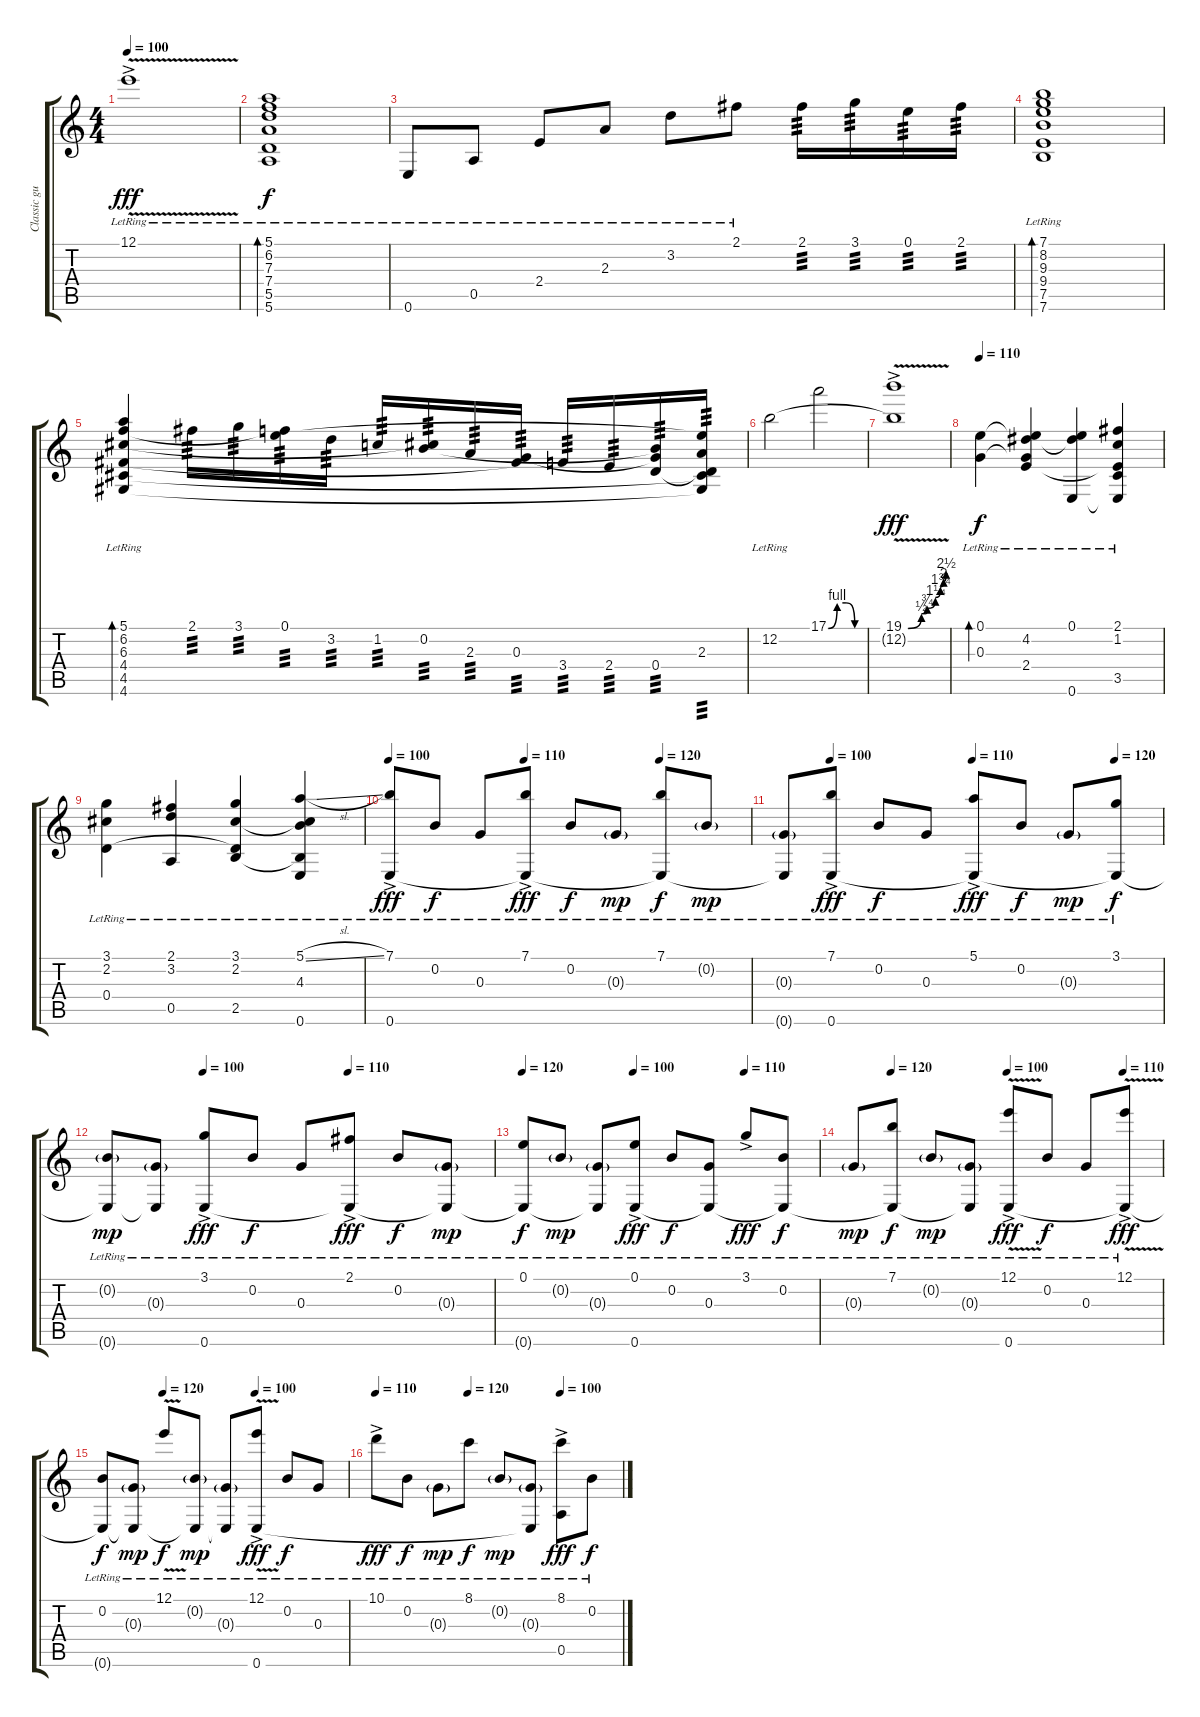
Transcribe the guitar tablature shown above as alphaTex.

\track ("Classic guitar" "Classic gu") {instrument acousticguitarnylon}
\staff {score tabs}
\tuning (E4 B3 G3 D3 A2 E2) {hide}
\ts (4 4)
\tempo 100
\clef g2
\ks c
12.1{v ac lr}.1{dy fff instrument acousticguitarnylon} |
(5.1{lr} 6.2{lr} 7.3{lr} 7.4{lr} 5.5{lr} 5.6{lr}).1{bd 480 dy f} |
0.6{lr}.8 0.5{lr}.8 2.4{lr}.8 2.3{lr}.8 3.2{lr}.8 2.1{lr}.8 2.1.16{tp 3} 3.1.16{tp 3} 0.1.16{tp 3} 2.1.16{tp 3} |
(7.1{lr} 8.2{lr} 9.3{lr} 9.4{lr} 7.5{lr} 7.6).1{bd 120} |
(5.1{lr} 6.2{lr} 6.3{lr} 4.4{lr} 4.5{lr} 4.6{lr}).4{bd 480} 2.1.16{tp 3} 3.1.16{tp 3} (0.1 6.2{t}).16{tp 3} 3.2.16{tp 3} 1.2.16{tp 3} (0.2 6.3{t}).16{tp 3} 2.3.16{tp 3} (0.3 4.4{t}).16{tp 3} 3.4.16{tp 3} 2.4.16{tp 3} (0.2{t} 0.3{t} 0.4).16{tp 3} (0.1{t} 2.3 0.4{t} 4.5{t} 4.6{t}).16{tp 3} |
12.2{lr}.2 17.1{be (custom 0 0 15 4 30 4 45 0 60 0)}.2 |
(19.1{be (custom 0 0 21 2 27 2 30 3 43 5 51 7 56 8 60 10) v ac} 12.2{t}).1{dy fff} |
\tempo 110
(0.1{lr} 0.3{lr}).4{bd 480 dy f} (0.1{t} 4.2{lr} 0.3{t} 2.4).4 (0.1{lr} 4.2{t} 0.6{lr}).4 (2.1{lr} 1.2{lr} 2.4{t} 3.5 0.6{t}).4 |
(3.1{lr} 2.2{lr} 0.4).4 (2.1{lr} 3.2{lr} 0.5).4 (3.1{lr} 2.2{lr} 0.4{t} 2.5).4 (5.1{sl} 2.2{t} 4.3{lr} 2.5{t} 0.6).4 |
\tempo 100
\tempo (110 0.375)
\tempo (120 0.75)
(7.1{ac lr} 0.6{ac lr}).8{dy fff} 0.2{lr}.8{dy f} 0.3{lr}.8 (7.1{ac lr} 0.6{t}).8{dy fff} 0.2{lr}.8{dy f} 0.3{g lr}.8{dy mp} (7.1{lr} 0.6{t}).8{dy f} 0.2{g lr}.8{dy mp} |
\tempo (100 0.125)
\tempo (110 0.5)
\tempo (120 0.875)
(0.3{g lr} 0.6{t}).8 (7.1{ac lr} 0.6{ac lr}).8{dy fff} 0.2{lr}.8{dy f} 0.3{lr}.8 (5.1{ac lr} 0.6{t}).8{dy fff} 0.2{lr}.8{dy f} 0.3{g lr}.8{dy mp} (3.1{lr} 0.6{t}).8{dy f} |
\tempo (100 0.25)
\tempo (110 0.625)
(0.2{g lr} 0.6{t}).8{dy mp} (0.3{g lr} 0.6{t}).8 (3.1{ac lr} 0.6{ac lr}).8{dy fff} 0.2{lr}.8{dy f} 0.3{lr}.8 (2.1{ac lr} 0.6{t}).8{dy fff} 0.2{lr}.8{dy f} (0.3{g lr} 0.6{t}).8{dy mp} |
\tempo 120
\tempo (100 0.375)
\tempo (110 0.75)
(0.1{lr} 0.6{t}).8{dy f} 0.2{g lr}.8{dy mp} (0.3{g lr} 0.6{t}).8 (0.1{ac lr} 0.6{ac lr}).8{dy fff} 0.2{lr}.8{dy f} (0.3{lr} 0.6{t}).8 3.1{ac lr}.8{dy fff} (0.2{lr} 0.6{t}).8{dy f} |
\tempo (120 0.125)
\tempo (100 0.5)
\tempo (110 0.875)
0.3{g lr}.8{dy mp} (7.1{lr} 0.6{t}).8{dy f} 0.2{g lr}.8{dy mp} (0.3{g lr} 0.6{t}).8 (12.1{v ac lr} 0.6{ac lr}).8{dy fff} 0.2{lr}.8{dy f} 0.3{lr}.8 (12.1{v ac lr} 0.6{t}).8{dy fff} |
\tempo (120 0.25)
\tempo (100 0.625)
(0.2{lr} 0.6{t}).8{dy f} (0.3{g lr} 0.6{t}).8{dy mp} 12.1{v lr}.8{dy f} (0.2{g lr} 0.6{t}).8{dy mp} (0.3{g lr} 0.6{t}).8 (12.1{v ac lr} 0.6{ac lr}).8{dy fff} 0.2{lr}.8{dy f} 0.3{lr}.8 |
\tempo 110
\tempo (120 0.375)
\tempo (100 0.75)
10.1{ac lr}.8{dy fff} 0.2{lr}.8{dy f} 0.3{g lr}.8{dy mp} 8.1{lr}.8{dy f} 0.2{g lr}.8{dy mp} (0.3{g lr} 0.6{t}).8 (8.1{ac lr} 0.5{ac}).8{dy fff} 0.2{lr}.8{dy f}
